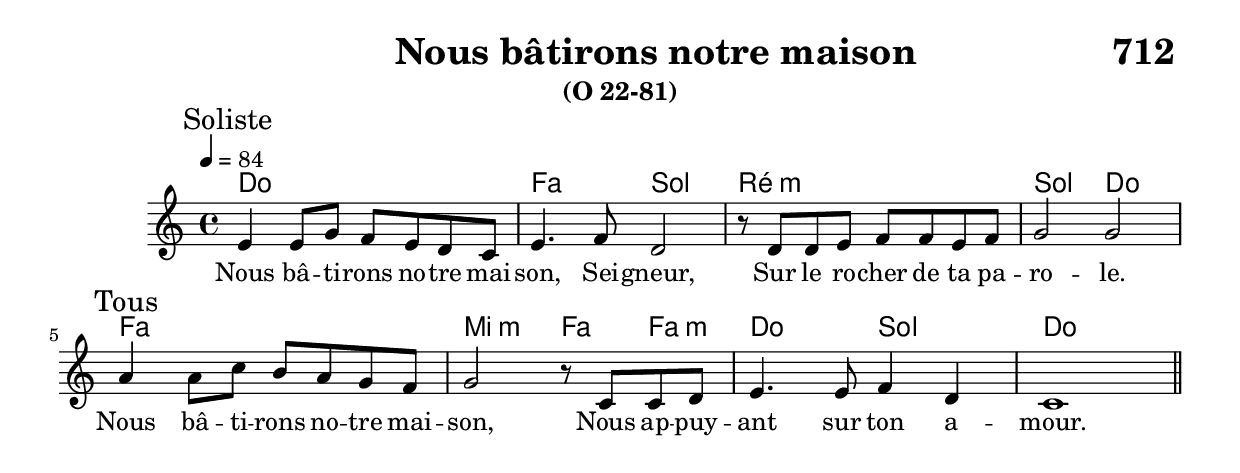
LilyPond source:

\version "2.10.10"
\include "italiano.ly" % pour ne pas nommer les notes à l'anglaise
\header {
  title = "                                Nous bâtirons notre maison                   712"
  subtitle = "(O 22-81)"

}

\score {

<<
\new ChordNames {
\frenchChords
\chordmode {
do1 fa2 sol
re1:m sol2 do fa1
mi2:m fa4 fa:m do2 sol do1
}
}
\new Staff {
\relative do' {
\time 4/4 \key do \major
\tempo 4=84
\mark \markup Soliste
mi4 mi8 sol fa mi re do mi4. fa8 re2
r8 re re mi fa fa mi fa sol2 sol \mark \markup Tous la4 la8 do 
si la sol fa sol2 r8 do, do re mi4. mi8 fa4 re do1
\bar "||"
}
}

\addlyrics {
Nous bâ -- ti -- rons no -- tre mai -- son, Sei -- gneur,
Sur le ro -- cher de ta pa -- ro -- le. Nous bâ -- ti -- rons
no -- tre mai -- son, Nous ap -- puy -- ant sur ton a -- mour.
}
>>
\layout { }
  \midi {}
}

